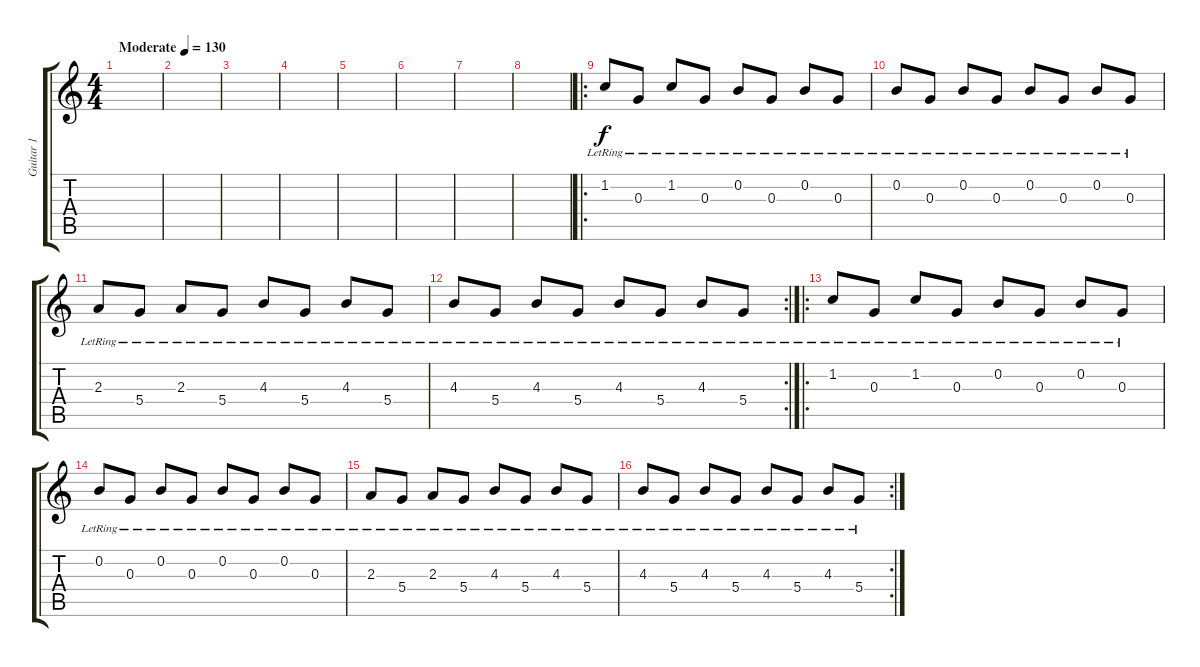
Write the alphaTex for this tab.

\track ("Guitar 1" "Guitar 1") {instrument electricguitarclean}
\staff {score tabs}
\tuning (E4 B3 G3 D3 A2 E2) {hide}
\ts (4 4)
\tempo (130 "Moderate")
\clef g2
\ks c
|
|
|
|
|
|
|
|
\ro
1.2{lr}.8 0.3{lr}.8 1.2{lr}.8 0.3{lr}.8 0.2{lr}.8 0.3{lr}.8 0.2{lr}.8 0.3{lr}.8 |
0.2{lr}.8 0.3{lr}.8 0.2{lr}.8 0.3{lr}.8 0.2{lr}.8 0.3{lr}.8 0.2{lr}.8 0.3{lr}.8 |
2.3{lr}.8 5.4{lr}.8 2.3{lr}.8 5.4{lr}.8 4.3{lr}.8 5.4{lr}.8 4.3{lr}.8 5.4{lr}.8 |
\rc 2
4.3{lr}.8 5.4{lr}.8 4.3{lr}.8 5.4{lr}.8 4.3{lr}.8 5.4{lr}.8 4.3{lr}.8 5.4{lr}.8 |
\ro
1.2{lr}.8 0.3{lr}.8 1.2{lr}.8 0.3{lr}.8 0.2{lr}.8 0.3{lr}.8 0.2{lr}.8 0.3{lr}.8 |
0.2{lr}.8 0.3{lr}.8 0.2{lr}.8 0.3{lr}.8 0.2{lr}.8 0.3{lr}.8 0.2{lr}.8 0.3{lr}.8 |
2.3{lr}.8 5.4{lr}.8 2.3{lr}.8 5.4{lr}.8 4.3{lr}.8 5.4{lr}.8 4.3{lr}.8 5.4{lr}.8 |
\rc 2
4.3{lr}.8 5.4{lr}.8 4.3{lr}.8 5.4{lr}.8 4.3{lr}.8 5.4{lr}.8 4.3{lr}.8 5.4{lr}.8
